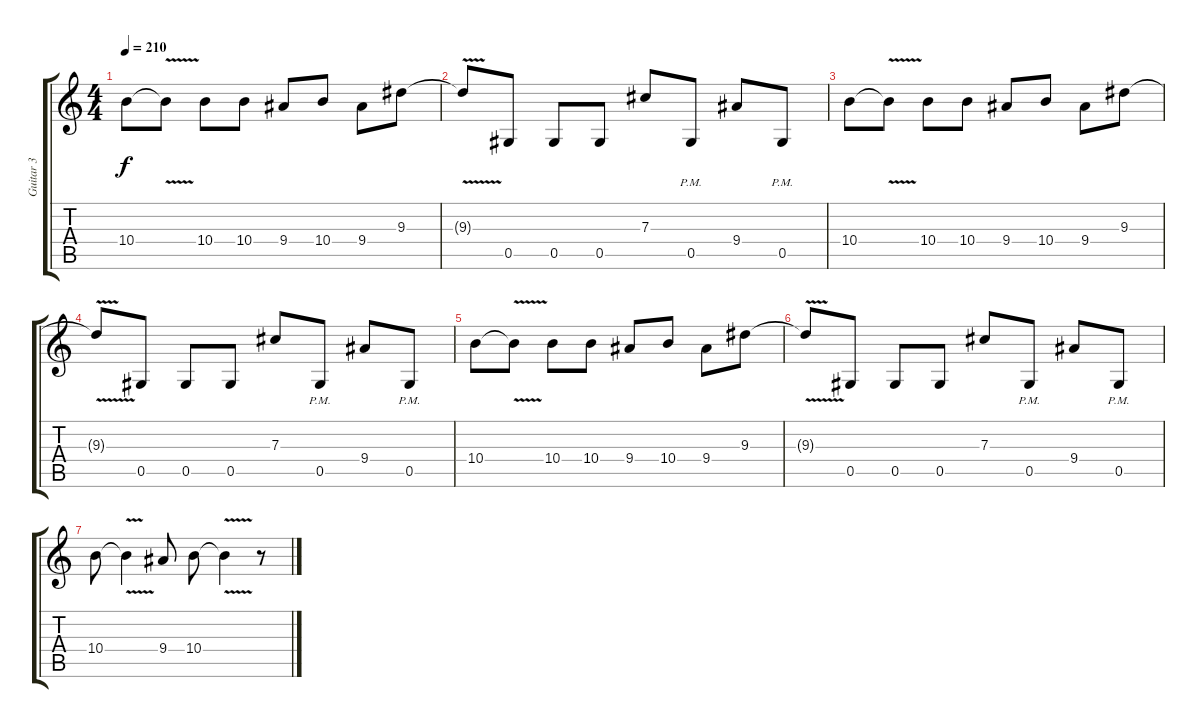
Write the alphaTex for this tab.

\track ("Guitar 3" "Guitar 3") {instrument distortionguitar}
\staff {score tabs}
\tuning (Eb4 Bb3 Gb3 Db3 Ab2 Eb2) {hide}
\ts (4 4)
\tempo 210
\clef g2
\ks c
10.4.8{dy f} 10.4{v t}.8 10.4.8 10.4.8 9.4.8 10.4.8 9.4.8 9.3.8 |
9.3{v t}.8 0.5.8 0.5.8 0.5.8 7.3.8 0.5{pm}.8 9.4.8 0.5{pm}.8 |
10.4.8 10.4{v t}.8 10.4.8 10.4.8 9.4.8 10.4.8 9.4.8 9.3.8 |
9.3{v t}.8 0.5.8 0.5.8 0.5.8 7.3.8 0.5{pm}.8 9.4.8 0.5{pm}.8 |
10.4.8 10.4{v t}.8 10.4.8 10.4.8 9.4.8 10.4.8 9.4.8 9.3.8 |
9.3{v t}.8 0.5.8 0.5.8 0.5.8 7.3.8 0.5{pm}.8 9.4.8 0.5{pm}.8 |
10.4.8 10.4{v t}.4 9.4.8 10.4.8 10.4{v t}.4 r.8
